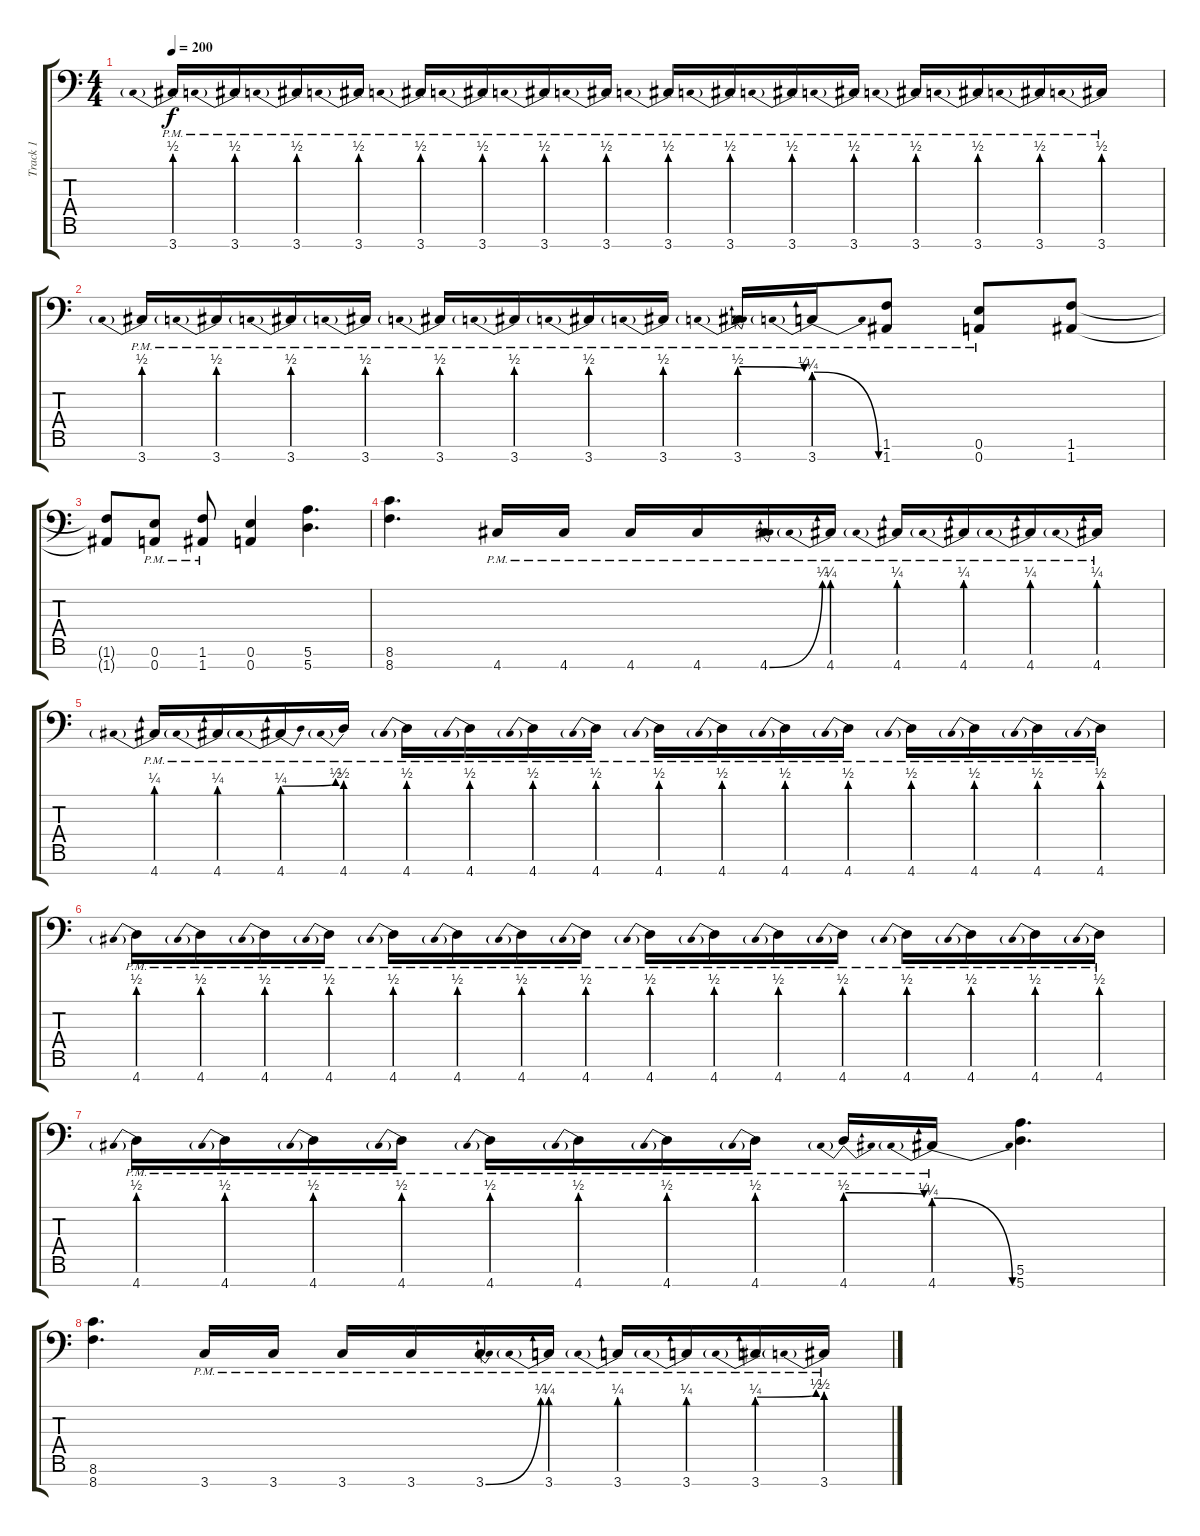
\track ("Track 1" "Track 1") {instrument overdrivenguitar}
\staff {score tabs}
\tuning (E4 B3 G3 D3 A2 E2 A1) {hide}
\ts (4 4)
\tempo 200
\clef f4
\ks c
3.7{be (prebend 0 2 60 2) pm}.16{dy f} 3.7{be (prebend 0 2 60 2) pm}.16 3.7{be (prebend 0 2 60 2) pm}.16 3.7{be (prebend 0 2 60 2) pm}.16 3.7{be (prebend 0 2 60 2) pm}.16 3.7{be (prebend 0 2 60 2) pm}.16 3.7{be (prebend 0 2 60 2) pm}.16 3.7{be (prebend 0 2 60 2) pm}.16 3.7{be (prebend 0 2 60 2) pm}.16 3.7{be (prebend 0 2 60 2) pm}.16 3.7{be (prebend 0 2 60 2) pm}.16 3.7{be (prebend 0 2 60 2) pm}.16 3.7{be (prebend 0 2 60 2) pm}.16 3.7{be (prebend 0 2 60 2) pm}.16 3.7{be (prebend 0 2 60 2) pm}.16 3.7{be (prebend 0 2 60 2) pm}.16 |
3.7{be (prebend 0 2 60 2) pm}.16 3.7{be (prebend 0 2 60 2) pm}.16 3.7{be (prebend 0 2 60 2) pm}.16 3.7{be (prebend 0 2 60 2) pm}.16 3.7{be (prebend 0 2 60 2) pm}.16 3.7{be (prebend 0 2 60 2) pm}.16 3.7{be (prebend 0 2 60 2) pm}.16 3.7{be (prebend 0 2 60 2) pm}.16 3.7{be (prebendrelease 0 2 60 1) pm}.16 3.7{be (prebendrelease 0 1 60 0) pm}.16 (1.6{pm} 1.7{pm}).8 (0.6{pm} 0.7{pm}).8 (1.6 1.7).8 |
(1.6{t} 1.7{t}).8 (0.6{pm} 0.7{pm}).8 (1.6{pm} 1.7{pm}).8 (0.6 0.7).4 (5.6 5.7).4{d} |
(8.6 8.7).4{d} 4.7{pm}.16 4.7{pm}.16 4.7{pm}.16 4.7{pm}.16 4.7{be (bend 0 0 60 1) pm}.16 4.7{be (prebend 0 1 60 1) pm}.16 4.7{be (prebend 0 1 60 1) pm}.16 4.7{be (prebend 0 1 60 1) pm}.16 4.7{be (prebend 0 1 60 1) pm}.16 4.7{be (prebend 0 1 60 1) pm}.16 |
4.7{be (prebend 0 1 60 1) pm}.16 4.7{be (prebend 0 1 60 1) pm}.16 4.7{be (prebendbend 0 1 60 2) pm}.16 4.7{be (prebend 0 2 60 2) pm}.16 4.7{be (prebend 0 2 60 2) pm}.16 4.7{be (prebend 0 2 60 2) pm}.16 4.7{be (prebend 0 2 60 2) pm}.16 4.7{be (prebend 0 2 60 2) pm}.16 4.7{be (prebend 0 2 60 2) pm}.16 4.7{be (prebend 0 2 60 2) pm}.16 4.7{be (prebend 0 2 60 2) pm}.16 4.7{be (prebend 0 2 60 2) pm}.16 4.7{be (prebend 0 2 60 2) pm}.16 4.7{be (prebend 0 2 60 2) pm}.16 4.7{be (prebend 0 2 60 2) pm}.16 4.7{be (prebend 0 2 60 2) pm}.16 |
4.7{be (prebend 0 2 60 2) pm}.16 4.7{be (prebend 0 2 60 2) pm}.16 4.7{be (prebend 0 2 60 2) pm}.16 4.7{be (prebend 0 2 60 2) pm}.16 4.7{be (prebend 0 2 60 2) pm}.16 4.7{be (prebend 0 2 60 2) pm}.16 4.7{be (prebend 0 2 60 2) pm}.16 4.7{be (prebend 0 2 60 2) pm}.16 4.7{be (prebend 0 2 60 2) pm}.16 4.7{be (prebend 0 2 60 2) pm}.16 4.7{be (prebend 0 2 60 2) pm}.16 4.7{be (prebend 0 2 60 2) pm}.16 4.7{be (prebend 0 2 60 2) pm}.16 4.7{be (prebend 0 2 60 2) pm}.16 4.7{be (prebend 0 2 60 2) pm}.16 4.7{be (prebend 0 2 60 2) pm}.16 |
4.7{be (prebend 0 2 60 2) pm}.16 4.7{be (prebend 0 2 60 2) pm}.16 4.7{be (prebend 0 2 60 2) pm}.16 4.7{be (prebend 0 2 60 2) pm}.16 4.7{be (prebend 0 2 60 2) pm}.16 4.7{be (prebend 0 2 60 2) pm}.16 4.7{be (prebend 0 2 60 2) pm}.16 4.7{be (prebend 0 2 60 2) pm}.16 4.7{be (prebendrelease 0 2 60 1) pm}.16 4.7{be (prebendrelease 0 1 60 0) pm}.16 (5.6 5.7).4{d} |
(8.6 8.7).4{d} 3.7{pm}.16 3.7{pm}.16 3.7{pm}.16 3.7{pm}.16 3.7{be (bend 0 0 60 1) pm}.16 3.7{be (prebend 0 1 60 1) pm}.16 3.7{be (prebend 0 1 60 1) pm}.16 3.7{be (prebend 0 1 60 1) pm}.16 3.7{be (prebendbend 0 1 60 2) pm}.16 3.7{be (prebend 0 2 60 2) pm}.16
